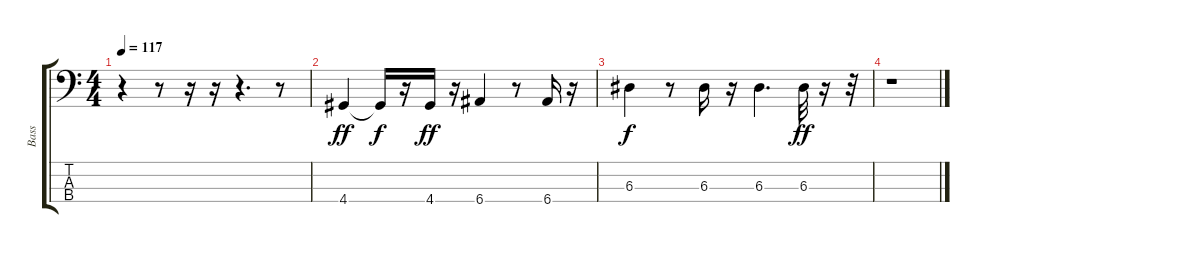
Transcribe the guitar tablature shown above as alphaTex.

\track ("Bass" "Bass") {instrument acousticbass}
\staff {score tabs}
\tuning (G2 D2 A1 E1) {hide}
\ts (4 4)
\tempo 117
\clef f4
\ks c
r.4{dy ff} r.8 r.16 r.16 r.4{d} r.8 |
4.4.4 4.4{t}.16{dy f} r.16 4.4.16{dy ff} r.16 6.4.4 r.8 6.4.16 r.16 |
6.3.4{dy f} r.8 6.3.16 r.16 6.3.4{d} 6.3.32{dy ff} r.16 r.32 |
r.1
